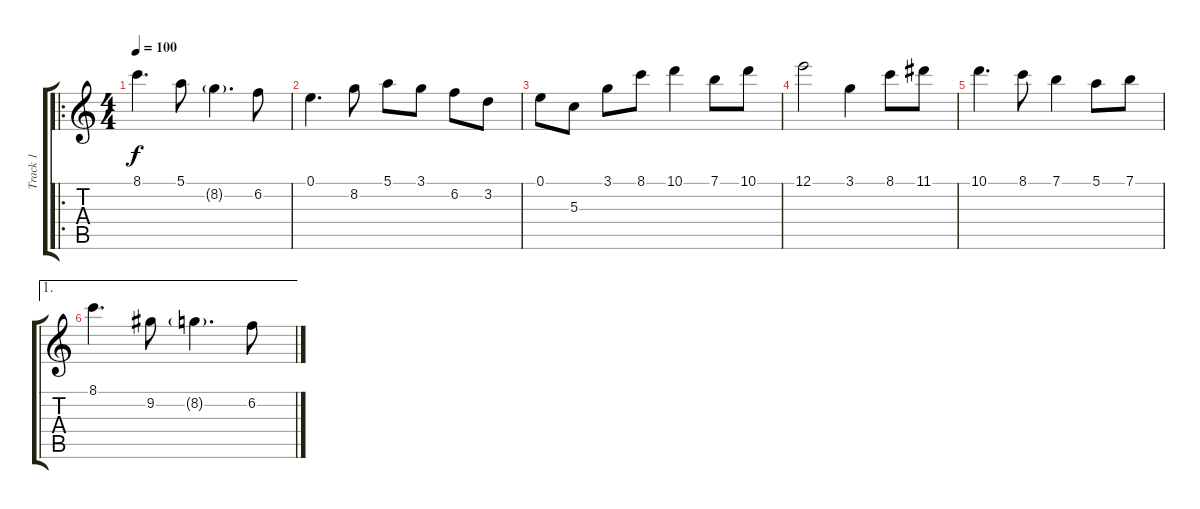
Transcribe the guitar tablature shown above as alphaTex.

\track ("Track 1" "Track 1") {instrument acousticguitarnylon}
\staff {score tabs}
\tuning (E4 B3 G3 D3 A2 E2) {hide}
\ro
\ts (4 4)
\tempo 100
\clef g2
\ks c
8.1.4{d dy f} 5.1.8 8.2{g}.4{d} 6.2.8 |
0.1.4{d} 8.2.8 5.1.8 3.1.8 6.2.8 3.2.8 |
0.1.8 5.3.8 3.1.8 8.1.8 10.1.4 7.1.8 10.1.8 |
12.1.2 3.1.4 8.1.8 11.1.8 |
10.1.4{d} 8.1.8 7.1.4 5.1.8 7.1.8 |
\ae 1
8.1.4{d} 9.2.8 8.2{g}.4{d} 6.2.8
